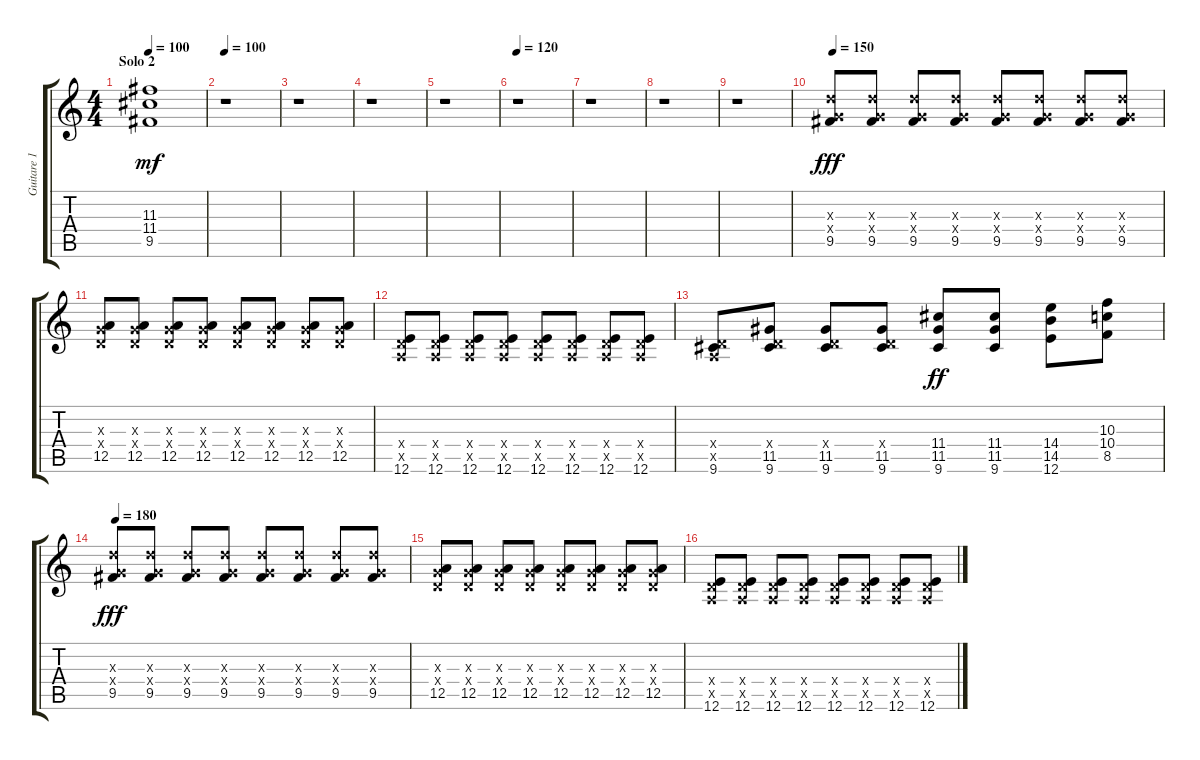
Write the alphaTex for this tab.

\track ("Guitare 1" "Guitare 1") {instrument acousticguitarsteel}
\staff {score tabs}
\tuning (E4 B3 G3 D3 A2 E2) {hide}
\ts (4 4)
\section ("" "Solo 2")
\tempo 100
\clef g2
\ks c
(11.3 11.4 9.5).1{dy mf instrument distortionguitar} |
\tempo 100
r.1 |
r.1 |
r.1 |
r.1 |
\tempo 120
r.1 |
r.1 |
r.1 |
r.1 |
\tempo 150
(0.3{x} 12.4{x} 9.5).8{dy fff instrument distortionguitar} (0.3{x} 12.4{x} 9.5).8 (0.3{x} 12.4{x} 9.5).8 (0.3{x} 12.4{x} 9.5).8 (0.3{x} 12.4{x} 9.5).8 (0.3{x} 12.4{x} 9.5).8 (0.3{x} 12.4{x} 9.5).8 (0.3{x} 12.4{x} 9.5).8 |
(0.3{x} 0.4{x} 12.5).8 (0.3{x} 0.4{x} 12.5).8 (0.3{x} 0.4{x} 12.5).8 (0.3{x} 0.4{x} 12.5).8 (0.3{x} 0.4{x} 12.5).8 (0.3{x} 0.4{x} 12.5).8 (0.3{x} 0.4{x} 12.5).8 (0.3{x} 0.4{x} 12.5).8 |
(0.4{x} 0.5{x} 12.6).8 (0.4{x} 0.5{x} 12.6).8 (0.4{x} 0.5{x} 12.6).8 (0.4{x} 0.5{x} 12.6).8 (0.4{x} 0.5{x} 12.6).8 (0.4{x} 0.5{x} 12.6).8 (0.4{x} 0.5{x} 12.6).8 (0.4{x} 0.5{x} 12.6).8 |
(0.4{x} 0.5{x} 9.6).8 (0.4{x} 11.5 9.6).8 (0.4{x} 11.5 9.6).8 (0.4{x} 11.5 9.6).8 (11.4 11.5 9.6).8{dy ff} (11.4 11.5 9.6).8 (14.4 14.5 12.6).8 (10.3 10.4 8.5).8 |
\tempo 180
(0.3{x} 12.4{x} 9.5).8{dy fff instrument distortionguitar} (0.3{x} 12.4{x} 9.5).8 (0.3{x} 12.4{x} 9.5).8 (0.3{x} 12.4{x} 9.5).8 (0.3{x} 12.4{x} 9.5).8 (0.3{x} 12.4{x} 9.5).8 (0.3{x} 12.4{x} 9.5).8 (0.3{x} 12.4{x} 9.5).8 |
(0.3{x} 0.4{x} 12.5).8 (0.3{x} 0.4{x} 12.5).8 (0.3{x} 0.4{x} 12.5).8 (0.3{x} 0.4{x} 12.5).8 (0.3{x} 0.4{x} 12.5).8 (0.3{x} 0.4{x} 12.5).8 (0.3{x} 0.4{x} 12.5).8 (0.3{x} 0.4{x} 12.5).8 |
(0.4{x} 0.5{x} 12.6).8 (0.4{x} 0.5{x} 12.6).8 (0.4{x} 0.5{x} 12.6).8 (0.4{x} 0.5{x} 12.6).8 (0.4{x} 0.5{x} 12.6).8 (0.4{x} 0.5{x} 12.6).8 (0.4{x} 0.5{x} 12.6).8 (0.4{x} 0.5{x} 12.6).8
